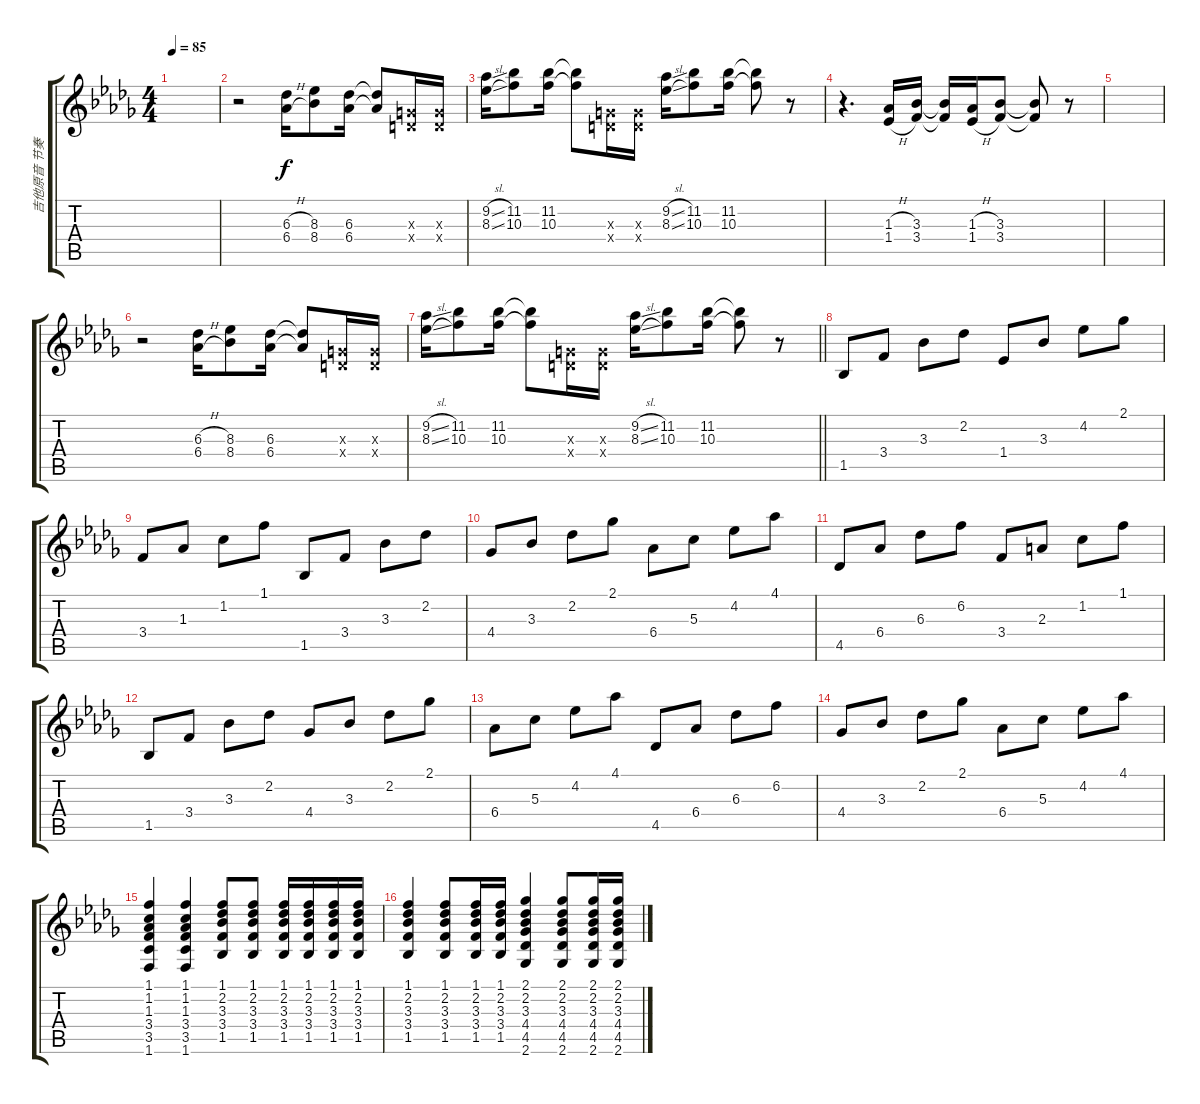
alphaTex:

\track ("吉他原音 节奏" "吉他原音 节奏") {instrument acousticguitarsteel}
\staff {score tabs}
\tuning (E4 B3 G3 D3 A2 E2) {hide}
\ts (4 4)
\tempo 85
\clef g2
\ks db
|
r.2 (6.3{h} 6.4{h}).16 (8.3 8.4).8 (6.3 6.4).16 (6.3{t} 6.4{t}).8 (0.3{x} 0.4{x}).16 (0.3{x} 0.4{x}).16 |
(9.2{sl} 8.3{sl}).16 (11.2 10.3).8 (11.2 10.3).16 (11.2{t} 10.3{t}).8 (0.3{x} 0.4{x}).16 (0.3{x} 0.4{x}).16 (9.2{sl} 8.3{sl}).16 (11.2 10.3).8 (11.2 10.3).16 (11.2{t} 10.3{t}).8 r.8 |
r.4{d} (1.3{h} 1.4{h}).16 (3.3 3.4).16 (3.3{t} 3.4{t}).16 (1.3{h} 1.4{h}).16 (3.3 3.4).8 (3.3{t} 3.4{t}).8 r.8 |
|
r.2 (6.3{h} 6.4{h}).16 (8.3 8.4).8 (6.3 6.4).16 (6.3{t} 6.4{t}).8 (0.3{x} 0.4{x}).16 (0.3{x} 0.4{x}).16 |
\barLineRight lightlight
(9.2{sl} 8.3{sl}).16 (11.2 10.3).8 (11.2 10.3).16 (11.2{t} 10.3{t}).8 (0.3{x} 0.4{x}).16 (0.3{x} 0.4{x}).16 (9.2{sl} 8.3{sl}).16 (11.2 10.3).8 (11.2 10.3).16 (11.2{t} 10.3{t}).8 r.8 |
1.5.8 3.4.8 3.3.8 2.2.8 1.4.8{txt ""} 3.3.8 4.2.8 2.1.8 |
3.4.8 1.3.8 1.2.8 1.1.8 1.5.8 3.4.8 3.3.8 2.2.8 |
4.4.8 3.3.8 2.2.8 2.1.8 6.4.8 5.3.8 4.2.8 4.1.8 |
4.5.8 6.4.8 6.3.8 6.2.8 3.4.8 2.3.8 1.2.8 1.1.8 |
1.5.8 3.4.8 3.3.8 2.2.8 4.4.8 3.3.8 2.2.8 2.1.8 |
6.4.8 5.3.8 4.2.8 4.1.8 4.5.8 6.4.8 6.3.8 6.2.8 |
4.4.8 3.3.8 2.2.8 2.1.8 6.4.8 5.3.8 4.2.8 4.1.8 |
(1.1 1.2 1.3 3.4 3.5 1.6).4 (1.1 1.2 1.3 3.4 3.5 1.6).4 (1.1 2.2 3.3 3.4 1.5).8 (1.1 2.2 3.3 3.4 1.5).8 (1.1 2.2 3.3 3.4 1.5).16 (1.1 2.2 3.3 3.4 1.5).16 (1.1 2.2 3.3 3.4 1.5).16 (1.1 2.2 3.3 3.4 1.5).16 |
(1.1 2.2 3.3 3.4 1.5).4 (1.1 2.2 3.3 3.4 1.5).8 (1.1 2.2 3.3 3.4 1.5).16 (1.1 2.2 3.3 3.4 1.5).16 (2.1 2.2 3.3 4.4 4.5 2.6).4 (2.1 2.2 3.3 4.4 4.5 2.6).8 (2.1 2.2 3.3 4.4 4.5 2.6).16 (2.1 2.2 3.3 4.4 4.5 2.6).16
